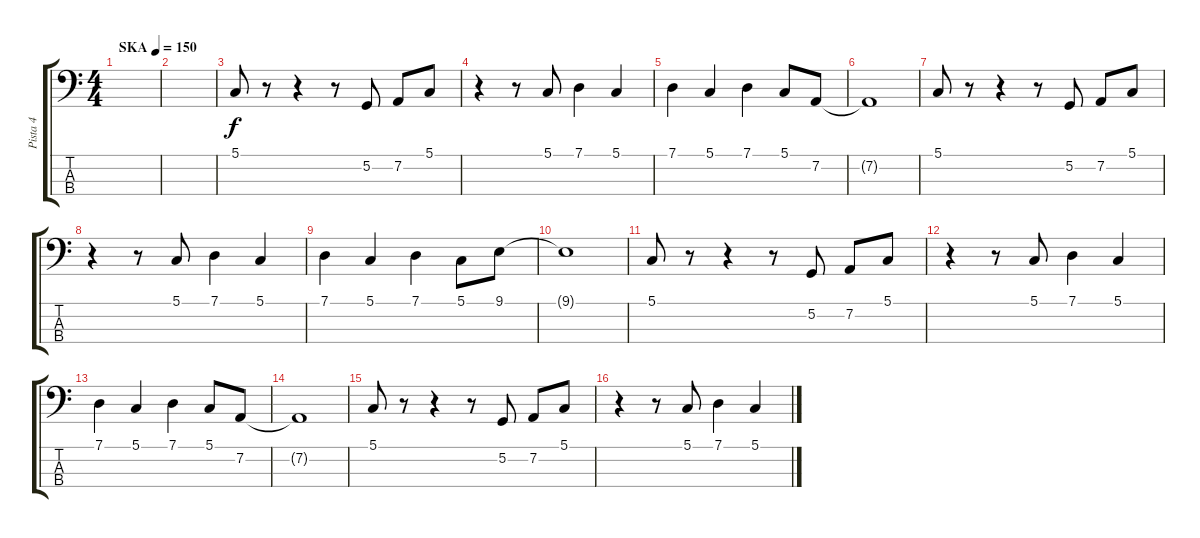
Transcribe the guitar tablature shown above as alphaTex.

\track ("Pista 4" "Pista 4") {instrument trombone}
\staff {score tabs}
\tuning (G2 D2 A1 E1) {hide}
\ts (4 4)
\tempo (150 "SKA")
\clef f4
\ks c
|
|
5.1.8 r.8 r.4 r.8 5.2.8 7.2.8 5.1.8 |
r.4 r.8 5.1.8 7.1.4 5.1.4 |
7.1.4 5.1.4 7.1.4 5.1.8 7.2.8 |
7.2{t}.1 |
5.1.8 r.8 r.4 r.8 5.2.8 7.2.8 5.1.8 |
r.4 r.8 5.1.8 7.1.4 5.1.4 |
7.1.4 5.1.4 7.1.4 5.1.8 9.1.8 |
9.1{t}.1 |
5.1.8 r.8 r.4 r.8 5.2.8 7.2.8 5.1.8 |
r.4 r.8 5.1.8 7.1.4 5.1.4 |
7.1.4 5.1.4 7.1.4 5.1.8 7.2.8 |
7.2{t}.1 |
5.1.8 r.8 r.4 r.8 5.2.8 7.2.8 5.1.8 |
r.4 r.8 5.1.8 7.1.4 5.1.4
